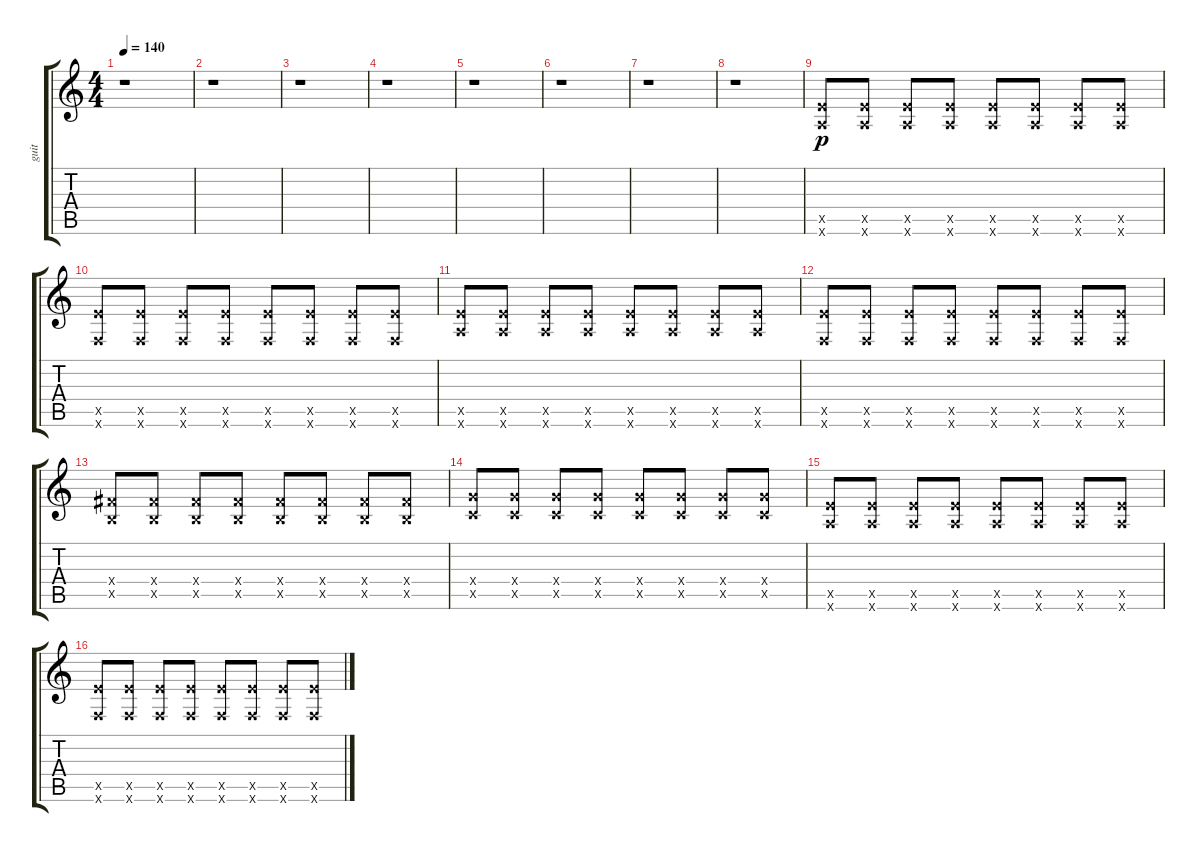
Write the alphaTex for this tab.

\track ("guit" "guit") {instrument electricguitarmuted}
\staff {score tabs}
\tuning (E4 B3 G3 D3 A2 E2) {hide}
\ts (4 4)
\tempo 140
\clef g2
\ks c
r.1{dy p instrument electricguitarmuted} |
r.1 |
r.1 |
r.1 |
r.1 |
r.1 |
r.1 |
r.1 |
(7.5{x} 5.6{x}).8 (7.5{x} 5.6{x}).8 (7.5{x} 5.6{x}).8 (7.5{x} 5.6{x}).8 (7.5{x} 5.6{x}).8 (7.5{x} 5.6{x}).8 (7.5{x} 5.6{x}).8 (7.5{x} 5.6{x}).8 |
(7.5{x} 1.6{x}).8 (7.5{x} 1.6{x}).8 (7.5{x} 1.6{x}).8 (7.5{x} 1.6{x}).8 (7.5{x} 1.6{x}).8 (7.5{x} 1.6{x}).8 (7.5{x} 1.6{x}).8 (7.5{x} 1.6{x}).8 |
(7.5{x} 5.6{x}).8 (7.5{x} 5.6{x}).8 (7.5{x} 5.6{x}).8 (7.5{x} 5.6{x}).8 (7.5{x} 5.6{x}).8 (7.5{x} 5.6{x}).8 (7.5{x} 5.6{x}).8 (7.5{x} 5.6{x}).8 |
(7.5{x} 1.6{x}).8 (7.5{x} 1.6{x}).8 (7.5{x} 1.6{x}).8 (7.5{x} 1.6{x}).8 (7.5{x} 1.6{x}).8 (7.5{x} 1.6{x}).8 (7.5{x} 1.6{x}).8 (7.5{x} 1.6{x}).8 |
(4.4{x} 2.5{x}).8 (4.4{x} 2.5{x}).8 (4.4{x} 2.5{x}).8 (4.4{x} 2.5{x}).8 (4.4{x} 2.5{x}).8 (4.4{x} 2.5{x}).8 (4.4{x} 2.5{x}).8 (4.4{x} 2.5{x}).8 |
(5.4{x} 3.5{x}).8 (5.4{x} 3.5{x}).8 (5.4{x} 3.5{x}).8 (5.4{x} 3.5{x}).8 (5.4{x} 3.5{x}).8 (5.4{x} 3.5{x}).8 (5.4{x} 3.5{x}).8 (5.4{x} 3.5{x}).8 |
(7.5{x} 5.6{x}).8 (7.5{x} 5.6{x}).8 (7.5{x} 5.6{x}).8 (7.5{x} 5.6{x}).8 (7.5{x} 5.6{x}).8 (7.5{x} 5.6{x}).8 (7.5{x} 5.6{x}).8 (7.5{x} 5.6{x}).8 |
(7.5{x} 1.6{x}).8 (7.5{x} 1.6{x}).8 (7.5{x} 1.6{x}).8 (7.5{x} 1.6{x}).8 (7.5{x} 1.6{x}).8 (7.5{x} 1.6{x}).8 (7.5{x} 1.6{x}).8 (7.5{x} 1.6{x}).8
